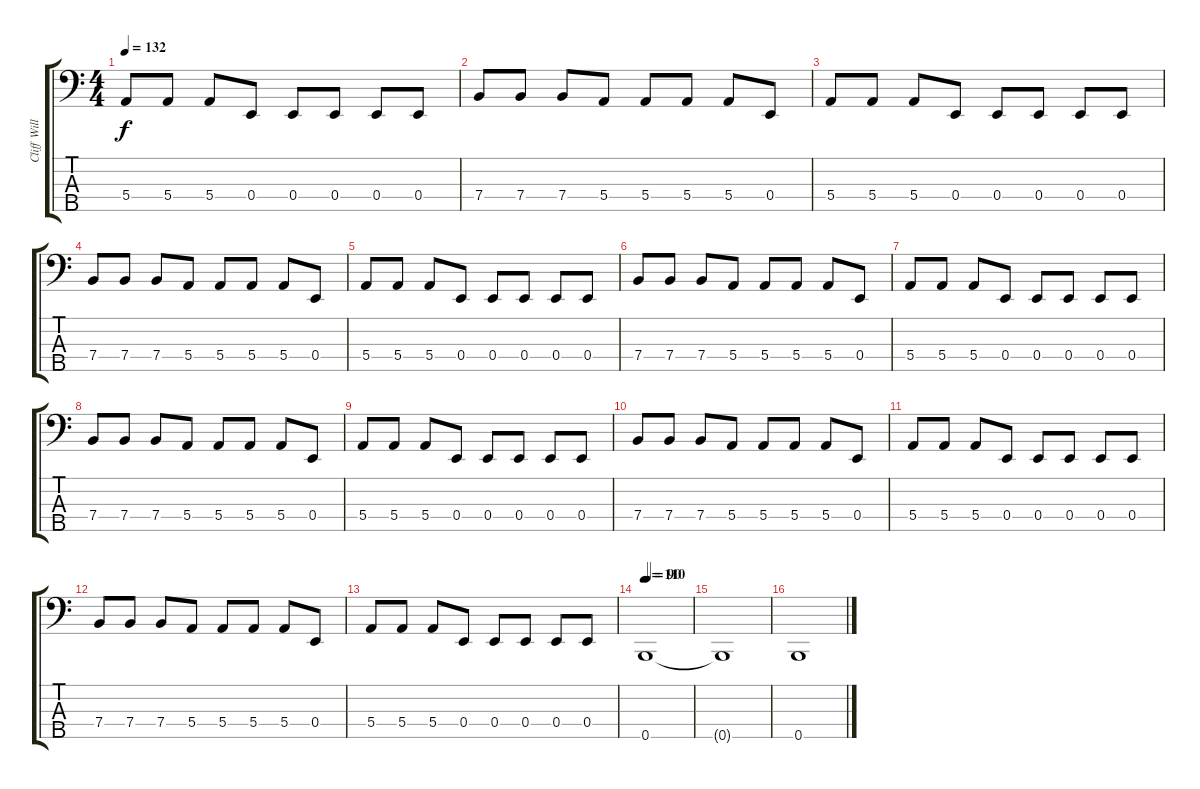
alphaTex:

\track ("Cliff Williams" "Cliff Will") {instrument electricbassfinger}
\staff {score tabs}
\tuning (G2 D2 A1 E1 B0) {hide}
\ts (4 4)
\tempo 132
\clef f4
\ks c
5.4.8{dy f} 5.4.8 5.4.8 0.4.8 0.4.8 0.4.8 0.4.8 0.4.8 |
7.4.8 7.4.8 7.4.8 5.4.8 5.4.8 5.4.8 5.4.8 0.4.8 |
5.4.8 5.4.8 5.4.8 0.4.8 0.4.8 0.4.8 0.4.8 0.4.8 |
7.4.8 7.4.8 7.4.8 5.4.8 5.4.8 5.4.8 5.4.8 0.4.8 |
5.4.8 5.4.8 5.4.8 0.4.8 0.4.8 0.4.8 0.4.8 0.4.8 |
7.4.8 7.4.8 7.4.8 5.4.8 5.4.8 5.4.8 5.4.8 0.4.8 |
5.4.8 5.4.8 5.4.8 0.4.8 0.4.8 0.4.8 0.4.8 0.4.8 |
7.4.8 7.4.8 7.4.8 5.4.8 5.4.8 5.4.8 5.4.8 0.4.8 |
5.4.8 5.4.8 5.4.8 0.4.8 0.4.8 0.4.8 0.4.8 0.4.8 |
7.4.8 7.4.8 7.4.8 5.4.8 5.4.8 5.4.8 5.4.8 0.4.8 |
5.4.8 5.4.8 5.4.8 0.4.8 0.4.8 0.4.8 0.4.8 0.4.8 |
7.4.8 7.4.8 7.4.8 5.4.8 5.4.8 5.4.8 5.4.8 0.4.8 |
5.4.8 5.4.8 5.4.8 0.4.8 0.4.8 0.4.8 0.4.8 0.4.8 |
\tempo 110
\tempo (90 0.0625)
0.5.1 |
0.5{t}.1 |
0.5.1
